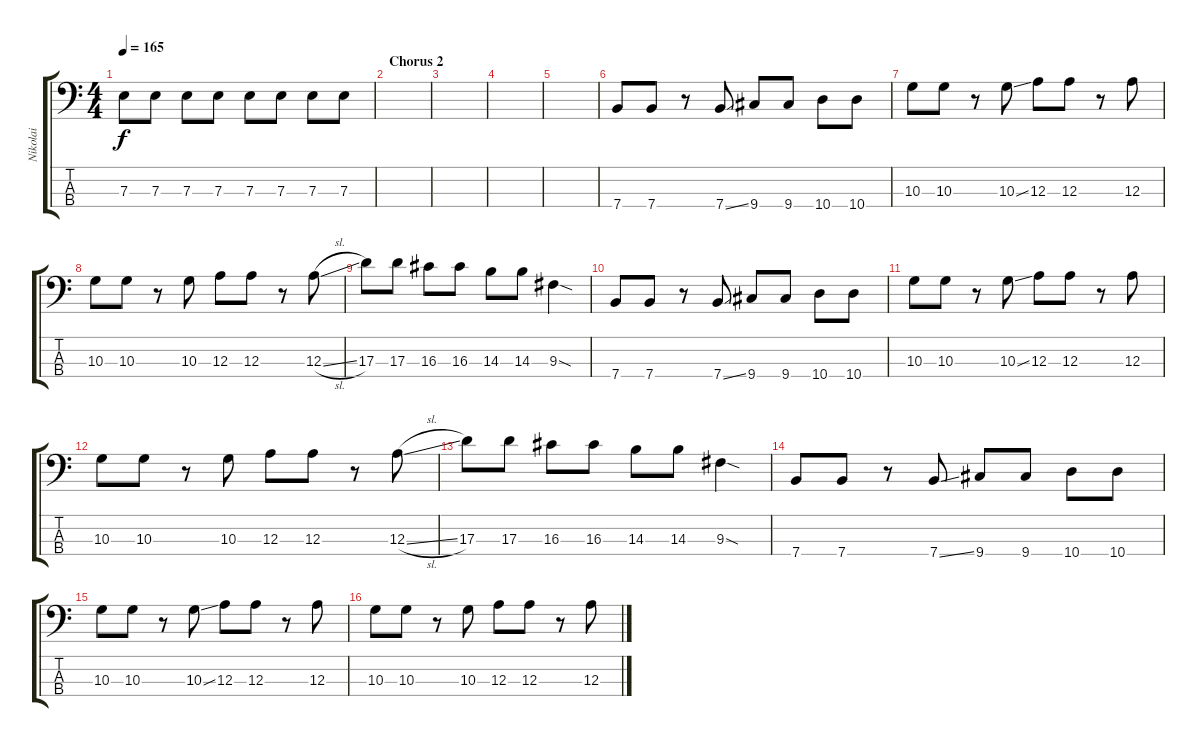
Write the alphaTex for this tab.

\track ("Nikolai" "Nikolai") {instrument electricbasspick}
\staff {score tabs}
\tuning (G2 D2 A1 E1) {hide}
\ts (4 4)
\tempo 165
\clef f4
\ks c
7.3.8{dy f} 7.3.8 7.3.8 7.3.8 7.3.8 7.3.8 7.3.8 7.3.8 |
\section ("" "Chorus 2")
|
|
|
|
7.4.8 7.4.8 r.8 7.4{ss}.8 9.4.8 9.4.8 10.4.8 10.4.8 |
10.3.8 10.3.8 r.8 10.3{ss}.8 12.3.8 12.3.8 r.8 12.3.8 |
10.3.8 10.3.8 r.8 10.3.8 12.3.8 12.3.8 r.8 12.3{sl}.8 |
17.3.8 17.3.8 16.3.8 16.3.8 14.3.8 14.3.8 9.3{sod}.4 |
7.4.8 7.4.8 r.8 7.4{ss}.8 9.4.8 9.4.8 10.4.8 10.4.8 |
10.3.8 10.3.8 r.8 10.3{ss}.8 12.3.8 12.3.8 r.8 12.3.8 |
10.3.8 10.3.8 r.8 10.3.8 12.3.8 12.3.8 r.8 12.3{sl}.8 |
17.3.8 17.3.8 16.3.8 16.3.8 14.3.8 14.3.8 9.3{sod}.4 |
7.4.8 7.4.8 r.8 7.4{ss}.8 9.4.8 9.4.8 10.4.8 10.4.8 |
10.3.8 10.3.8 r.8 10.3{ss}.8 12.3.8 12.3.8 r.8 12.3.8 |
10.3.8 10.3.8 r.8 10.3.8 12.3.8 12.3.8 r.8 12.3{sl}.8
